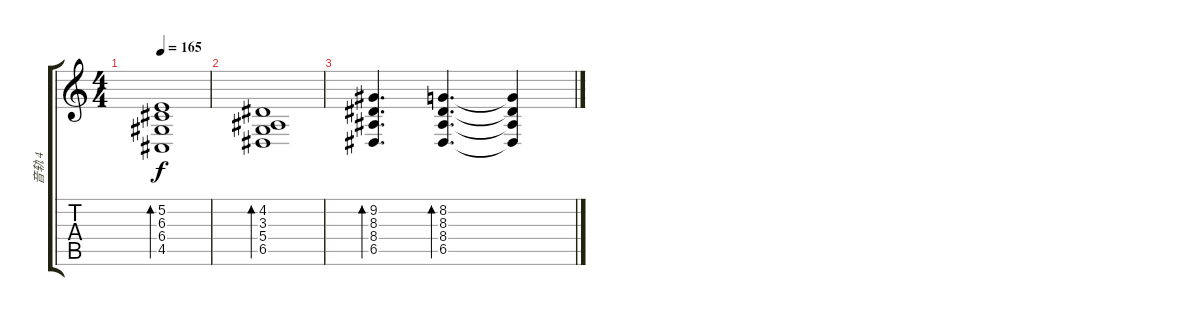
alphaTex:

\track ("音轨 4" "音轨 4") {instrument electricgrandpiano}
\staff {score tabs}
\tuning (E4 B3 G3 D3 A2 E2) {hide}
\ts (4 4)
\tempo 165
\clef g2
\ks c
(5.2 6.3 6.4 4.5).1{bd 120 dy f} |
(4.2 3.3 5.4 6.5).1{bd 120} |
(9.2 8.3 8.4 6.5).4{d bd 120} (8.2 8.3 8.4 6.5).4{d bd 120} (8.2{t} 8.3{t} 8.4{t} 6.5{t}).4
